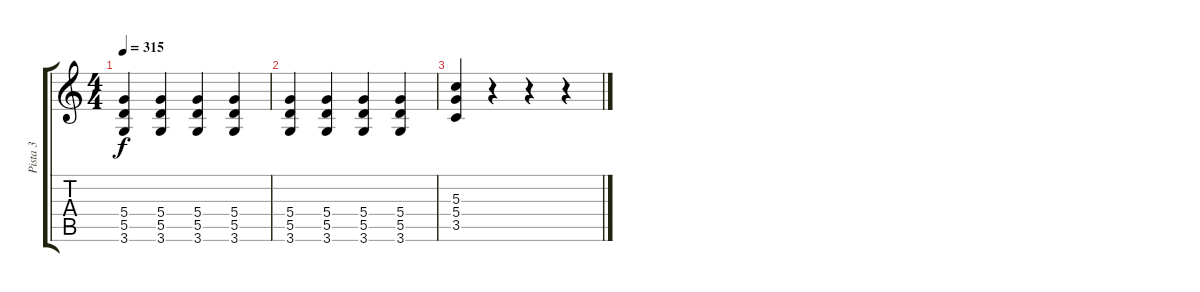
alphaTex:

\track ("Pista 3" "Pista 3") {instrument distortionguitar}
\staff {score tabs}
\tuning (E4 B3 G3 D3 A2 E2) {hide}
\ts (4 4)
\tempo 315
\clef g2
\ks c
(5.4 5.5 3.6).4{dy f} (5.4 5.5 3.6).4 (5.4 5.5 3.6).4 (5.4 5.5 3.6).4 |
(5.4 5.5 3.6).4 (5.4 5.5 3.6).4 (5.4 5.5 3.6).4 (5.4 5.5 3.6).4 |
(5.3 5.4 3.5).4 r.4 r.4 r.4
